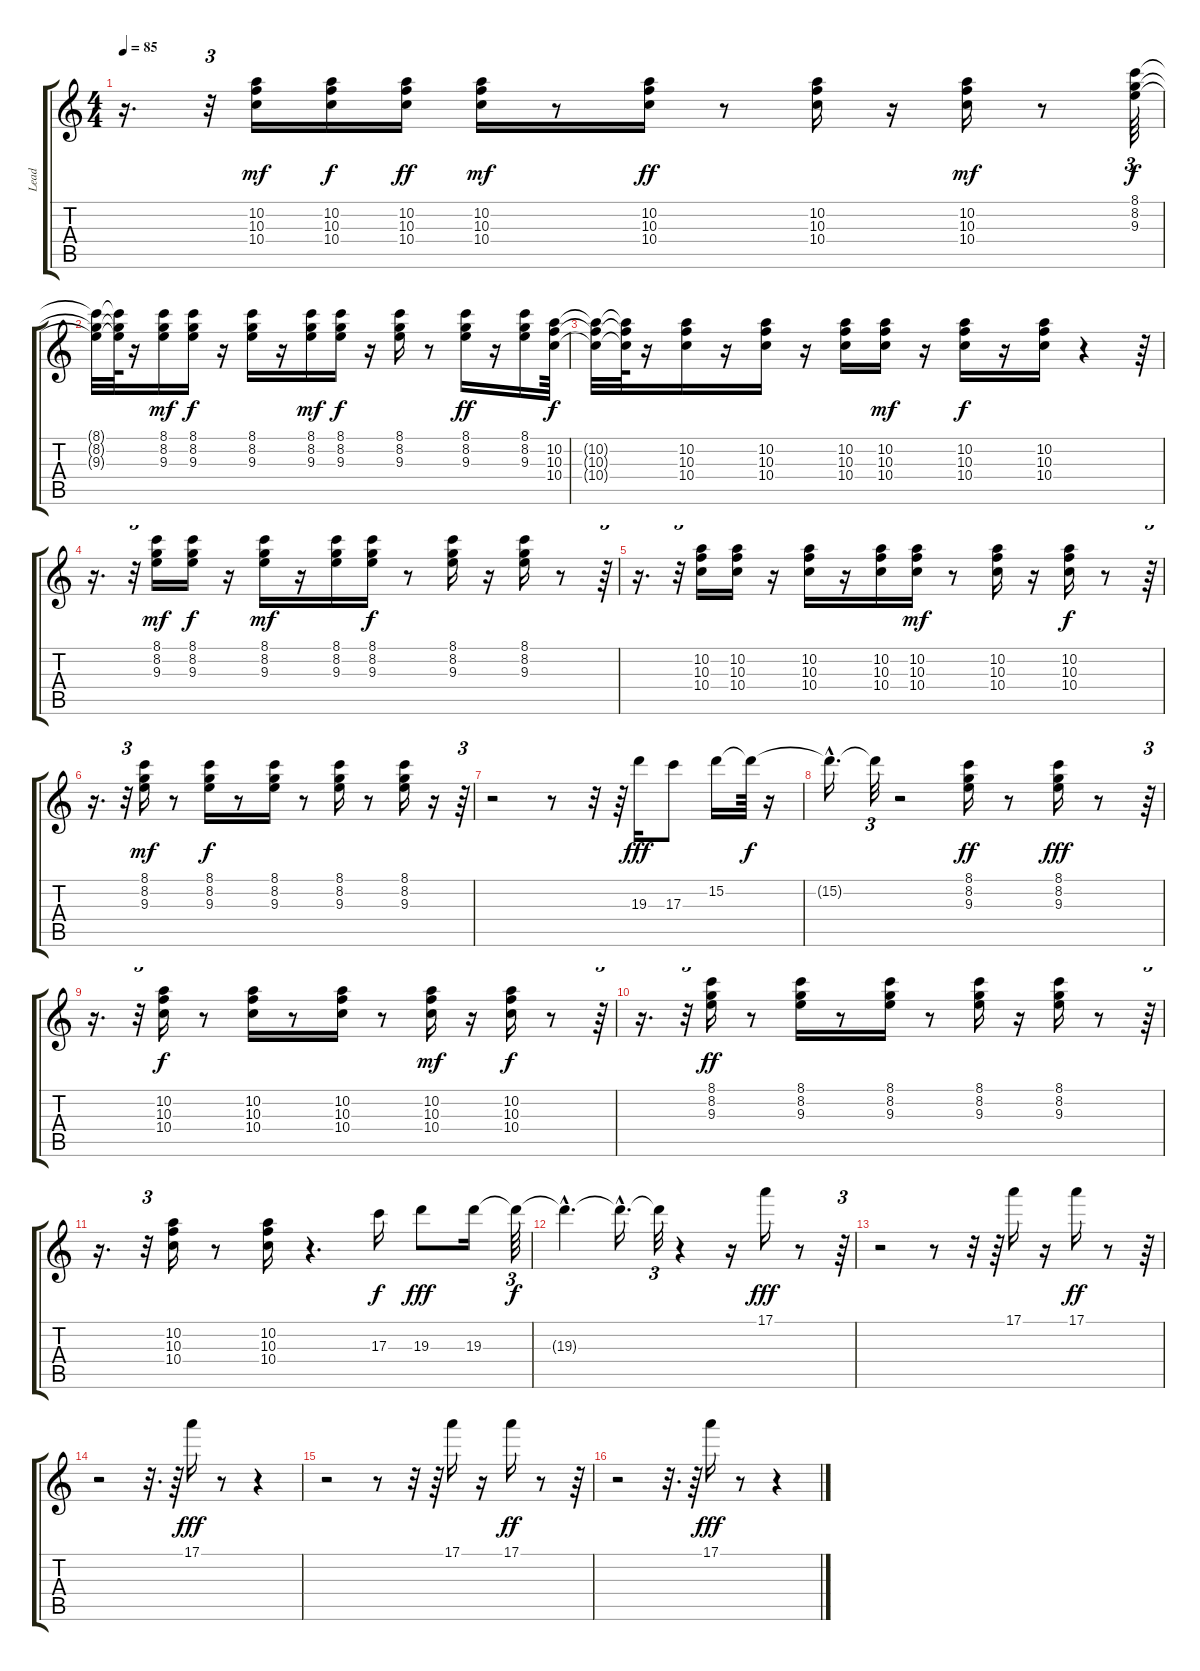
\track ("Lead" "Lead") {instrument overdrivenguitar}
\staff {score tabs}
\tuning (E4 B3 G3 D3 A2 E2) {hide}
\ts (4 4)
\tempo 85
\clef g2
\ks c
r.16{d dy f} r.32{tu (3 2)} (10.2 10.3 10.4).16{dy mf} (10.2 10.3 10.4).16{dy f} (10.2 10.3 10.4).16{dy ff} (10.2 10.3 10.4).16{dy mf} r.8 (10.2 10.3 10.4).16{dy ff} r.8 (10.2 10.3 10.4).16 r.16 (10.2 10.3 10.4).16{dy mf} r.8 (8.1 8.2 9.3).64{tu (3 2) dy f} |
(8.1{t} 8.2{t} 9.3{t}).32 (8.1{t} 8.2{t} 9.3{t}).64 r.16 (8.1 8.2 9.3).16{dy mf} (8.1 8.2 9.3).16{dy f} r.16 (8.1 8.2 9.3).16 r.16 (8.1 8.2 9.3).16{dy mf} (8.1 8.2 9.3).16{dy f} r.16 (8.1 8.2 9.3).16 r.8 (8.1 8.2 9.3).16{dy ff} r.16 (8.1 8.2 9.3).16 (10.2 10.3 10.4).64{dy f} |
(10.2{t} 10.3{t} 10.4{t}).32 (10.2{t} 10.3{t} 10.4{t}).64 r.16 (10.2 10.3 10.4).16 r.16 (10.2 10.3 10.4).16 r.16 (10.2 10.3 10.4).16 (10.2 10.3 10.4).16{dy mf} r.16 (10.2 10.3 10.4).16{dy f} r.16 (10.2 10.3 10.4).16 r.4 r.64 |
r.16{d} r.32{tu (3 2)} (8.1 8.2 9.3).16{dy mf} (8.1 8.2 9.3).16{dy f} r.16 (8.1 8.2 9.3).16{dy mf} r.16 (8.1 8.2 9.3).16 (8.1 8.2 9.3).16{dy f} r.8 (8.1 8.2 9.3).16 r.16 (8.1 8.2 9.3).16 r.8 r.64{tu (3 2)} |
r.16{d} r.32{tu (3 2)} (10.2 10.3 10.4).16 (10.2 10.3 10.4).16 r.16 (10.2 10.3 10.4).16 r.16 (10.2 10.3 10.4).16 (10.2 10.3 10.4).16{dy mf} r.8 (10.2 10.3 10.4).16 r.16 (10.2 10.3 10.4).16{dy f} r.8 r.64{tu (3 2)} |
r.16{d} r.32{tu (3 2)} (8.1 8.2 9.3).16{dy mf} r.8 (8.1 8.2 9.3).16{dy f} r.8 (8.1 8.2 9.3).16 r.8 (8.1 8.2 9.3).16 r.8 (8.1 8.2 9.3).16 r.16 r.64{tu (3 2)} |
r.2 r.8 r.32 r.64 19.3.16{dy fff} 17.3.8 15.2.16 15.2{t}.64{dy f} r.16 |
15.2{hac t}.16{d} 15.2{t}.32{tu (3 2)} r.2 (8.1 8.2 9.3).16{dy ff} r.8 (8.1 8.2 9.3).16{dy fff} r.8 r.64{tu (3 2)} |
r.16{d} r.32{tu (3 2)} (10.2 10.3 10.4).16{dy f} r.8 (10.2 10.3 10.4).16 r.8 (10.2 10.3 10.4).16 r.8 (10.2 10.3 10.4).16{dy mf} r.16 (10.2 10.3 10.4).16{dy f} r.8 r.64{tu (3 2)} |
r.16{d} r.32{tu (3 2)} (8.1 8.2 9.3).16{dy ff} r.8 (8.1 8.2 9.3).16 r.8 (8.1 8.2 9.3).16 r.8 (8.1 8.2 9.3).16 r.16 (8.1 8.2 9.3).16 r.8 r.64{tu (3 2)} |
r.16{d} r.32{tu (3 2)} (10.2 10.3 10.4).16 r.8 (10.2 10.3 10.4).16 r.4{d} 17.3.16{dy f} 19.3.8{dy fff} 19.3.16 19.3{t}.64{tu (3 2) dy f} |
19.3{hac t}.4{d} 19.3{hac t}.16{d} 19.3{t}.32{tu (3 2)} r.4 r.16 17.1.16{dy fff} r.8 r.64{tu (3 2)} |
r.2 r.8 r.32 r.64 17.1.16 r.16 17.1.16{dy ff} r.8 r.64 |
r.2 r.32{d} r.64 17.1.16{dy fff} r.8 r.4 |
r.2 r.8 r.32 r.64 17.1.16 r.16 17.1.16{dy ff} r.8 r.64 |
r.2 r.32{d} r.64 17.1.16{dy fff} r.8 r.4
